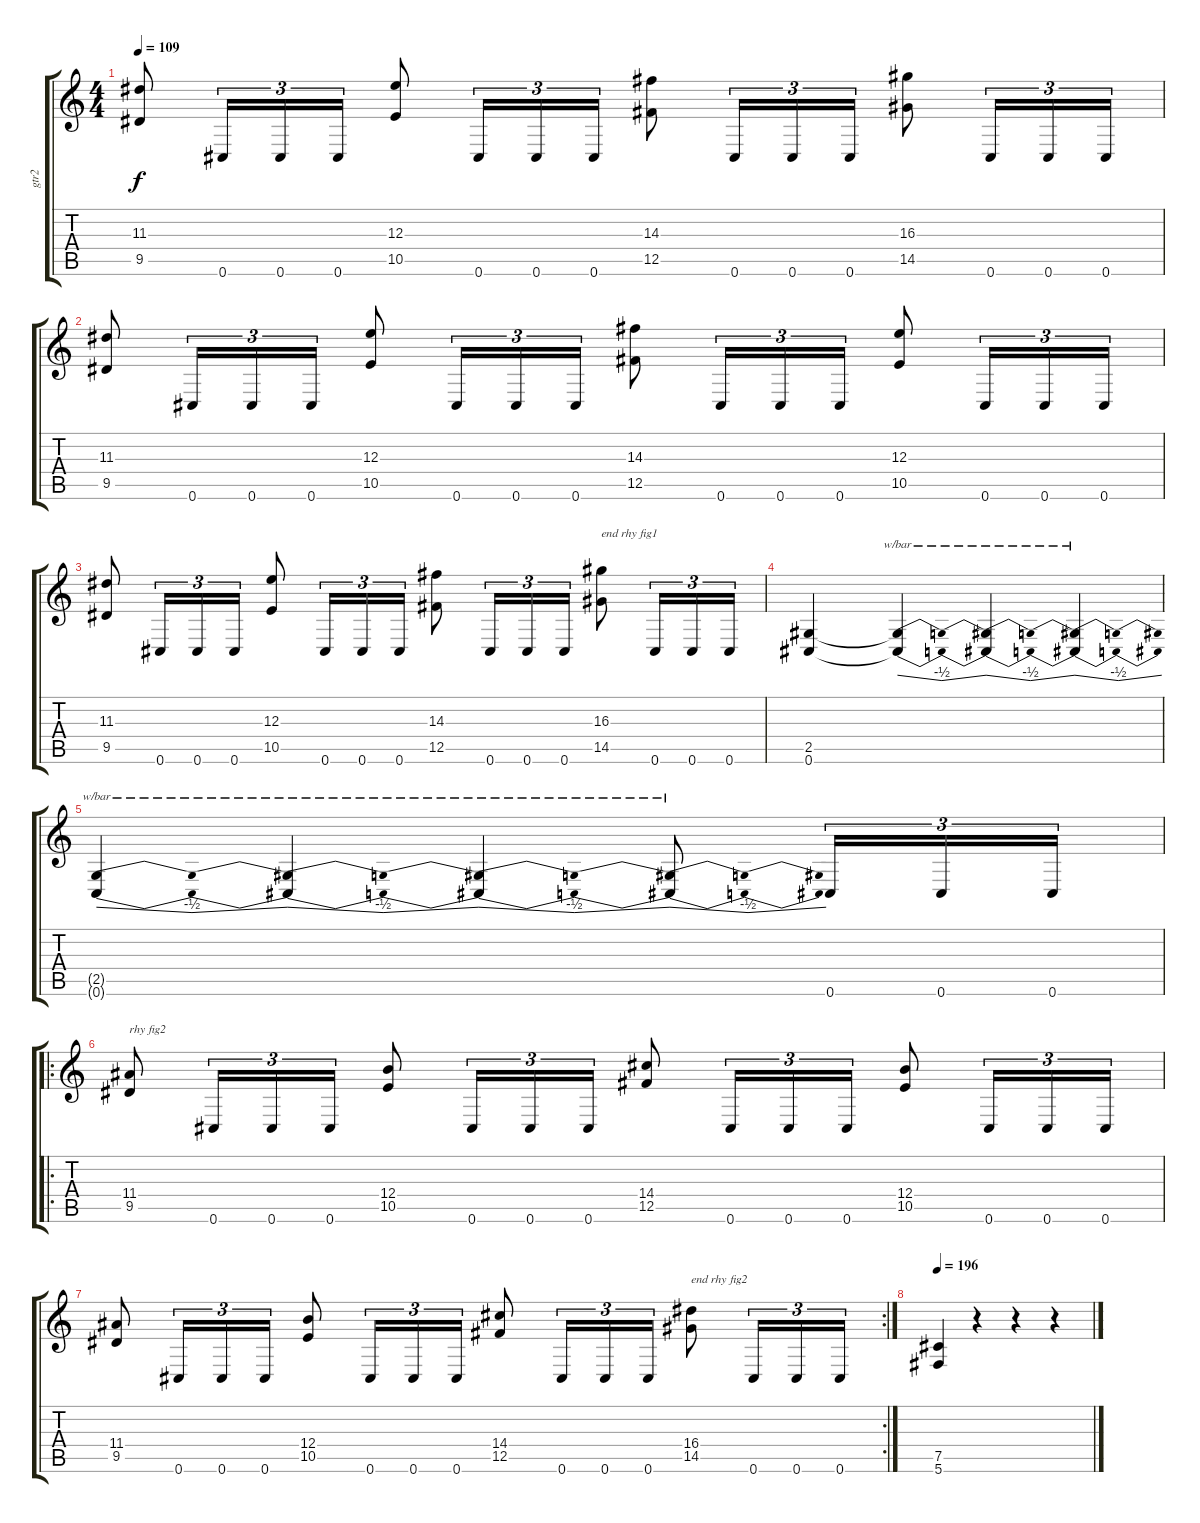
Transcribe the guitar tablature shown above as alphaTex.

\track ("gtr2" "gtr2") {instrument distortionguitar}
\staff {score tabs}
\tuning (Db4 Ab3 E3 B2 Gb2 Db2) {hide}
\ts (4 4)
\tempo 109
\clef g2
\ks c
(11.3 9.5).8{dy f} 0.6.16{tu (3 2)} 0.6.16{tu (3 2)} 0.6.16{tu (3 2)} (12.3 10.5).8 0.6.16{tu (3 2)} 0.6.16{tu (3 2)} 0.6.16{tu (3 2)} (14.3 12.5).8 0.6.16{tu (3 2)} 0.6.16{tu (3 2)} 0.6.16{tu (3 2)} (16.3 14.5).8 0.6.16{tu (3 2)} 0.6.16{tu (3 2)} 0.6.16{tu (3 2)} |
(11.3 9.5).8 0.6.16{tu (3 2)} 0.6.16{tu (3 2)} 0.6.16{tu (3 2)} (12.3 10.5).8 0.6.16{tu (3 2)} 0.6.16{tu (3 2)} 0.6.16{tu (3 2)} (14.3 12.5).8 0.6.16{tu (3 2)} 0.6.16{tu (3 2)} 0.6.16{tu (3 2)} (12.3 10.5).8 0.6.16{tu (3 2)} 0.6.16{tu (3 2)} 0.6.16{tu (3 2)} |
(11.3 9.5).8 0.6.16{tu (3 2)} 0.6.16{tu (3 2)} 0.6.16{tu (3 2)} (12.3 10.5).8 0.6.16{tu (3 2)} 0.6.16{tu (3 2)} 0.6.16{tu (3 2)} (14.3 12.5).8 0.6.16{tu (3 2)} 0.6.16{tu (3 2)} 0.6.16{tu (3 2)} (16.3 14.5).8{txt "end rhy fig1"} 0.6.16{tu (3 2)} 0.6.16{tu (3 2)} 0.6.16{tu (3 2)} |
(2.5 0.6).4 (2.5{t} 0.6{t}).4{tbe (dip default 0 0 30 -2 60 0)} (2.5{t} 0.6{t}).4{tbe (dip default 0 0 30 -2 60 0)} (2.5{t} 0.6{t}).4{tbe (dip default 0 0 30 -2 60 0)} |
(2.5{t} 0.6{t}).4{tbe (dip default 0 0 30 -2 60 0)} (2.5{t} 0.6{t}).4{tbe (dip default 0 0 30 -2 60 0)} (2.5{t} 0.6{t}).4{tbe (dip default 0 0 30 -2 60 0)} (2.5{t} 0.6{t}).8{tbe (dip default 0 0 30 -2 60 0)} 0.6.16{tu (3 2)} 0.6.16{tu (3 2)} 0.6.16{tu (3 2)} |
\ro
(11.4 9.5).8{txt "rhy fig2"} 0.6.16{tu (3 2)} 0.6.16{tu (3 2)} 0.6.16{tu (3 2)} (12.4 10.5).8 0.6.16{tu (3 2)} 0.6.16{tu (3 2)} 0.6.16{tu (3 2)} (14.4 12.5).8 0.6.16{tu (3 2)} 0.6.16{tu (3 2)} 0.6.16{tu (3 2)} (12.4 10.5).8 0.6.16{tu (3 2)} 0.6.16{tu (3 2)} 0.6.16{tu (3 2)} |
\rc 2
(11.4 9.5).8 0.6.16{tu (3 2)} 0.6.16{tu (3 2)} 0.6.16{tu (3 2)} (12.4 10.5).8 0.6.16{tu (3 2)} 0.6.16{tu (3 2)} 0.6.16{tu (3 2)} (14.4 12.5).8 0.6.16{tu (3 2)} 0.6.16{tu (3 2)} 0.6.16{tu (3 2)} (16.4 14.5).8{txt "end rhy fig2"} 0.6.16{tu (3 2)} 0.6.16{tu (3 2)} 0.6.16{tu (3 2)} |
\tempo 196
(7.5 5.6).4 r.4 r.4 r.4
